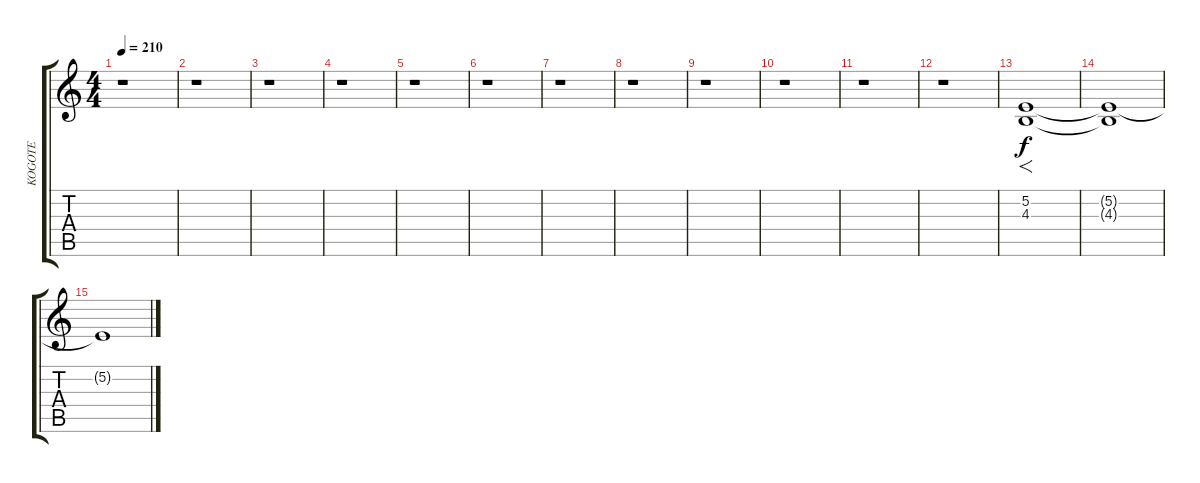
\track ("KOGOTE" "KOGOTE") {instrument drawbarorgan}
\staff {score tabs}
\tuning (E4 B3 G3 D3 A2 E2) {hide}
\ts (4 4)
\tempo 210
\clef g2
\ks c
r.1{dy f} |
r.1 |
r.1 |
r.1 |
r.1 |
r.1 |
r.1 |
r.1 |
r.1 |
r.1 |
r.1 |
r.1 |
(5.2 4.3).1{f} |
(5.2{t} 4.3{t}).1 |
5.2{t}.1
